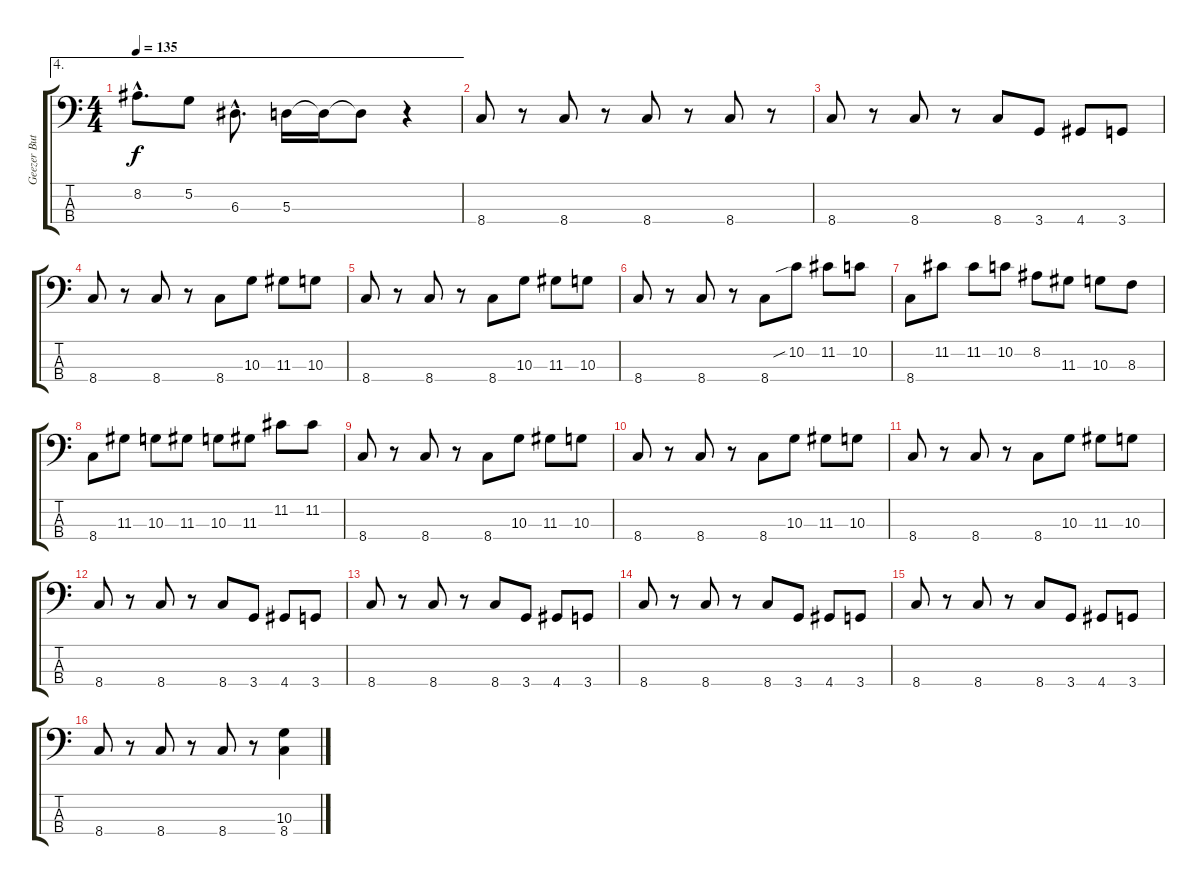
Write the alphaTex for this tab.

\track ("Geezer Butler" "Geezer But") {instrument electricbassfinger}
\staff {score tabs}
\tuning (G2 D2 A1 E1) {hide}
\ae 4
\ts (4 4)
\tempo 135
\clef f4
\ks c
8.2{hac}.8{d dy f} 5.2.8 6.3{hac}.8{d} 5.3.16 5.3{t}.16 5.3{t}.8 r.4 |
8.4.8 r.8 8.4.8 r.8 8.4.8 r.8 8.4.8 r.8 |
8.4.8 r.8 8.4.8 r.8 8.4.8 3.4.8 4.4.8 3.4.8 |
8.4.8 r.8 8.4.8 r.8 8.4.8 10.3.8 11.3.8 10.3.8 |
8.4.8 r.8 8.4.8 r.8 8.4.8 10.3.8 11.3.8 10.3.8 |
8.4.8 r.8 8.4.8 r.8 8.4.8 10.2{sib}.8 11.2.8 10.2.8 |
8.4.8 11.2.8 11.2.8 10.2.8 8.2.8 11.3.8 10.3.8 8.3.8 |
8.4.8 11.3.8 10.3.8 11.3.8 10.3.8 11.3.8 11.2.8 11.2.8 |
8.4.8 r.8 8.4.8 r.8 8.4.8 10.3.8 11.3.8 10.3.8 |
8.4.8 r.8 8.4.8 r.8 8.4.8 10.3.8 11.3.8 10.3.8 |
8.4.8 r.8 8.4.8 r.8 8.4.8 10.3.8 11.3.8 10.3.8 |
8.4.8 r.8 8.4.8 r.8 8.4.8 3.4.8 4.4.8 3.4.8 |
8.4.8 r.8 8.4.8 r.8 8.4.8 3.4.8 4.4.8 3.4.8 |
8.4.8 r.8 8.4.8 r.8 8.4.8 3.4.8 4.4.8 3.4.8 |
8.4.8 r.8 8.4.8 r.8 8.4.8 3.4.8 4.4.8 3.4.8 |
8.4.8 r.8 8.4.8 r.8 8.4.8 r.8 (10.3 8.4).4
